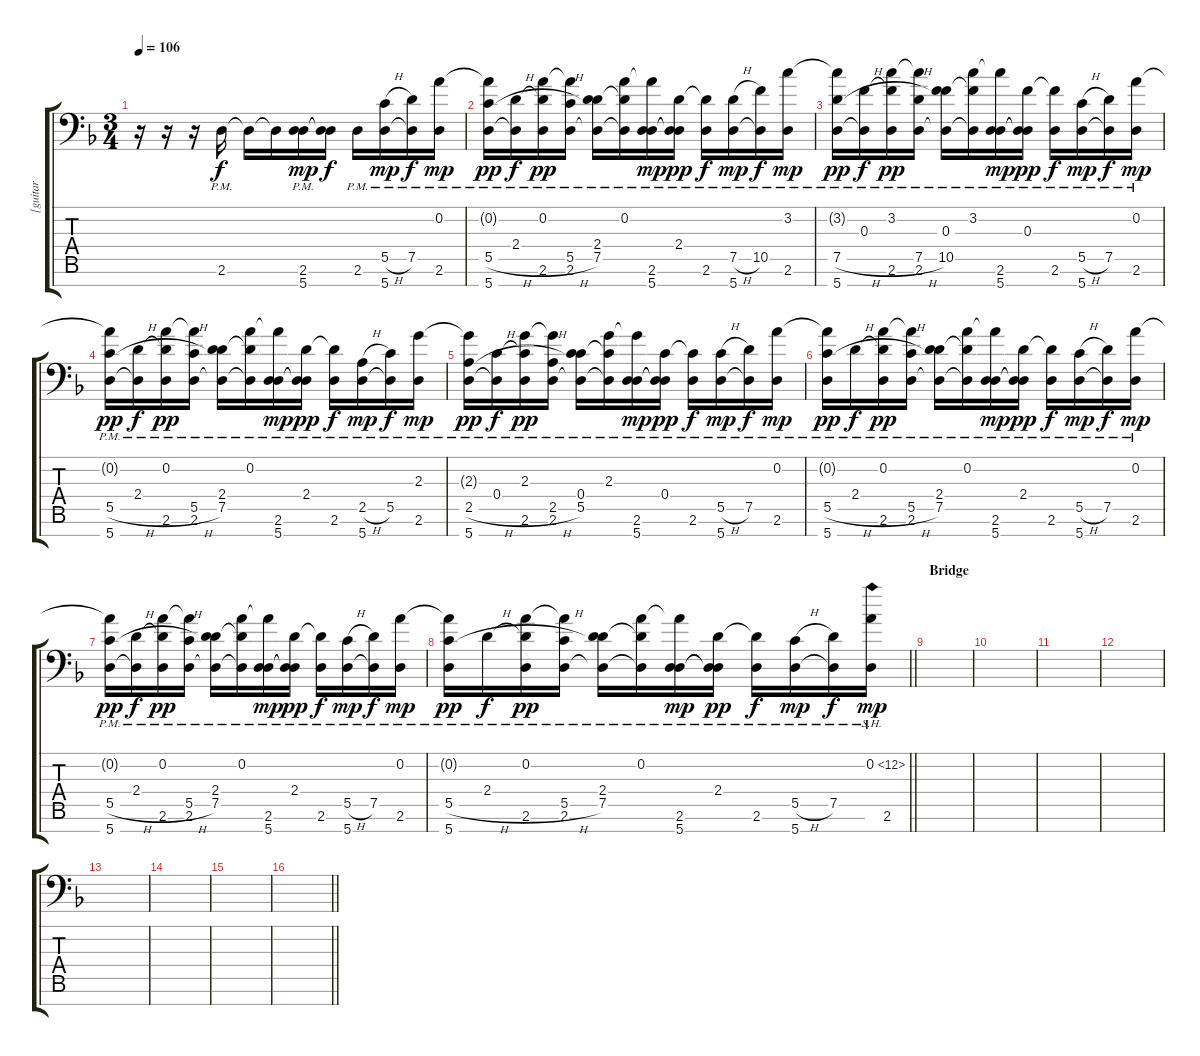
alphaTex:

\track ("  [guitar delay effect]" "  [guitar ") {instrument overdrivenguitar}
\staff {score tabs}
\tuning (D4 A3 F3 C3 G2 C2 A1) {hide}
\ts (3 4)
\tempo 106
\clef f4
\ks dminor
r.16{dy f volume 12 balance 2 instrument overdrivenguitar} r.16 r.16 2.6{pm}.16 2.6{t}.16 2.6{t}.16 (2.6{pm} 5.7{pm}).16{dy mp} (2.6{t} 5.7{t}).16{dy f} 2.6{pm}.16 (5.5{h pm} 5.7{pm}).16{dy mp} (7.5{pm} 5.7{t}).16{dy f} (0.2{pm} 2.6{pm}).16{dy mp} |
(0.2{t} 5.5{h pm} 5.7{pm}).16{dy pp} (2.4{pm} 5.7{t}).16{dy f} (0.2{pm} 2.4{t} 2.6{pm}).16{dy pp} (0.2{t} 5.5{h pm} 2.6{pm}).16 (2.4{pm} 7.5{pm} 2.6{t}).16 (0.2{pm} 2.4{t} 2.6{t}).16 (0.2{t} 2.6{pm} 5.7{pm}).16{dy mp} (2.4{pm} 2.6{t} 5.7{t}).16{dy pp} (2.4{t} 2.6{pm}).16{dy f} (7.5{h pm} 5.7{pm}).16{dy mp} (10.5{pm} 5.7{t}).16{dy f} (3.2{pm} 2.6{pm}).16{dy mp} |
(3.2{t} 7.5{h pm} 5.7{pm}).16{dy pp} (0.3{pm} 5.7{t}).16{dy f} (3.2{pm} 0.3{t} 2.6{pm}).16{dy pp} (3.2{t} 7.5{h pm} 2.6{pm}).16 (0.3{pm} 10.5{pm} 2.6{t}).16 (3.2{pm} 0.3{t} 2.6{t}).16 (3.2{t} 2.6{pm} 5.7{pm}).16{dy mp} (0.3{pm} 2.6{t} 5.7{t}).16{dy pp} (0.3{t} 2.6{pm}).16{dy f} (5.5{h pm} 5.7{pm}).16{dy mp} (7.5{pm} 5.7{t}).16{dy f} (0.2{pm} 2.6{pm}).16{dy mp} |
(0.2{t} 5.5{h pm} 5.7{pm}).16{dy pp} (2.4{pm} 5.7{t}).16{dy f} (0.2{pm} 2.4{t} 2.6{pm}).16{dy pp} (0.2{t} 5.5{h pm} 2.6{pm}).16 (2.4{pm} 7.5{pm} 2.6{t}).16 (0.2{pm} 2.4{t} 2.6{t}).16 (0.2{t} 2.6{pm} 5.7{pm}).16{dy mp} (2.4{pm} 2.6{t} 5.7{t}).16{dy pp} (2.4{t} 2.6{pm}).16{dy f} (2.5{h pm} 5.7{pm}).16{dy mp} (5.5{pm} 5.7{t}).16{dy f} (2.3{pm} 2.6{pm}).16{dy mp} |
(2.3{t} 2.5{h pm} 5.7{pm}).16{dy pp} (0.4{pm} 5.7{t}).16{dy f} (2.3{pm} 0.4{t} 2.6{pm}).16{dy pp} (2.3{t} 2.5{h pm} 2.6{pm}).16 (0.4{pm} 5.5{pm} 2.6{t}).16 (2.3{pm} 0.4{t} 2.6{t}).16 (2.3{t} 2.6{pm} 5.7{pm}).16{dy mp} (0.4{pm} 2.6{t} 5.7{t}).16{dy pp} (0.4{t} 2.6{pm}).16{dy f} (5.5{h pm} 5.7{pm}).16{dy mp} (7.5{pm} 5.7{t}).16{dy f} (0.2{pm} 2.6{pm}).16{dy mp} |
(0.2{t} 5.5{h pm} 5.7{pm}).16{dy pp} 2.4{pm}.16{dy f} (0.2{pm} 2.4{t} 2.6{pm}).16{dy pp} (0.2{t} 5.5{h pm} 2.6{pm}).16 (2.4{pm} 7.5{pm} 2.6{t}).16 (0.2{pm} 2.4{t} 2.6{t}).16 (0.2{t} 2.6{pm} 5.7{pm}).16{dy mp} (2.4{pm} 2.6{t} 5.7{t}).16{dy pp} (2.4{t} 2.6{pm}).16{dy f} (5.5{h pm} 5.7{pm}).16{dy mp} (7.5{pm} 5.7{t}).16{dy f} (0.2{pm} 2.6{pm}).16{dy mp} |
(0.2{t} 5.5{h pm} 5.7{pm}).16{dy pp} (2.4{pm} 5.7{t}).16{dy f} (0.2{pm} 2.4{t} 2.6{pm}).16{dy pp} (0.2{t} 5.5{h pm} 2.6{pm}).16 (2.4{pm} 7.5{pm} 2.6{t}).16 (0.2{pm} 2.4{t} 2.6{t}).16 (0.2{t} 2.6{pm} 5.7{pm}).16{dy mp} (2.4{pm} 2.6{t} 5.7{t}).16{dy pp} (2.4{t} 2.6{pm}).16{dy f} (5.5{h pm} 5.7{pm}).16{dy mp} (7.5{pm} 5.7{t}).16{dy f} (0.2{pm} 2.6{pm}).16{dy mp} |
\barLineRight lightlight
(0.2{t} 5.5{h pm} 5.7{pm}).16{dy pp} 2.4{pm}.16{dy f} (0.2{pm} 2.4{t} 2.6{pm}).16{dy pp} (0.2{t} 5.5{h pm} 2.6{pm}).16 (2.4{pm} 7.5{pm} 2.6{t}).16 (0.2{pm} 2.4{t} 2.6{t}).16 (0.2{t} 2.6{pm} 5.7{pm}).16{dy mp} (2.4{pm} 2.6{t} 5.7{t}).16{dy pp} (2.4{t} 2.6{pm}).16{dy f} (5.5{h pm} 5.7{pm}).16{dy mp} (7.5{pm} 5.7{t}).16{dy f} (0.2{sh 12 pm} 2.6{pm}).16{dy mp} |
\section ("" "Bridge")
|
|
|
|
|
|
|
\barLineRight lightlight
